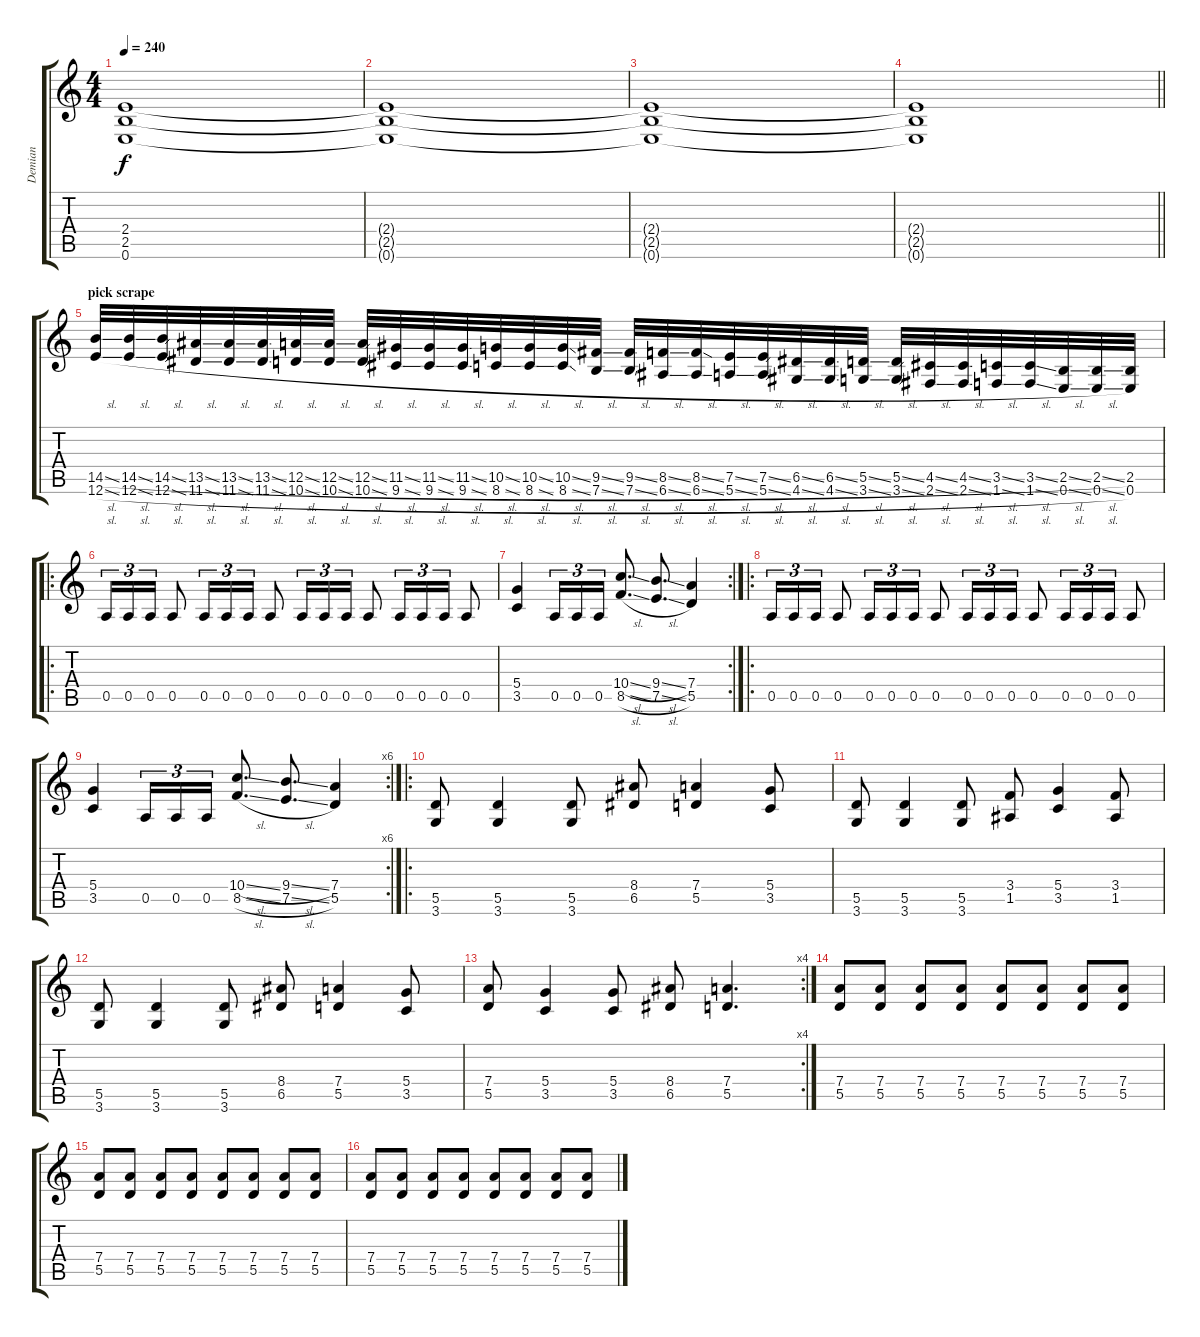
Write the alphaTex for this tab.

\track ("Demian" "Demian") {instrument distortionguitar}
\staff {score tabs}
\tuning (E4 B3 G3 D3 A2 E2) {hide}
\ts (4 4)
\tempo 240
\clef g2
\ks c
(2.4{t} 2.5{t} 0.6{t}).1{dy f} |
(2.4{t} 2.5{t} 0.6{t}).1 |
(2.4{t} 2.5{t} 0.6{t}).1 |
\barLineRight lightlight
(2.4{t} 2.5{t} 0.6{t}).1 |
\section ("" "pick scrape")
(14.5{sl} 12.6{sl}).32 (14.5{sl} 12.6{sl}).32 (14.5{sl} 12.6{sl}).32 (13.5{sl} 11.6{sl}).32 (13.5{sl} 11.6{sl}).32 (13.5{sl} 11.6{sl}).32 (12.5{sl} 10.6{sl}).32 (12.5{sl} 10.6{sl}).32 (12.5{sl} 10.6{sl}).32 (11.5{sl} 9.6{sl}).32 (11.5{sl} 9.6{sl}).32 (11.5{sl} 9.6{sl}).32 (10.5{sl} 8.6{sl}).32 (10.5{sl} 8.6{sl}).32 (10.5{sl} 8.6{sl}).32 (9.5{sl} 7.6{sl}).32 (9.5{sl} 7.6{sl}).32 (8.5{sl} 6.6{sl}).32 (8.5{sl} 6.6{sl}).32 (7.5{sl} 5.6{sl}).32 (7.5{sl} 5.6{sl}).32 (6.5{sl} 4.6{sl}).32 (6.5{sl} 4.6{sl}).32 (5.5{sl} 3.6{sl}).32 (5.5{sl} 3.6{sl}).32 (4.5{sl} 2.6{sl}).32 (4.5{sl} 2.6{sl}).32 (3.5{sl} 1.6{sl}).32 (3.5{sl} 1.6{sl}).32 (2.5{sl} 0.6{sl}).32 (2.5{sl} 0.6{sl}).32 (2.5 0.6).32 |
\ro
0.5.16{tu (3 2)} 0.5.16{tu (3 2)} 0.5.16{tu (3 2)} 0.5.8 0.5.16{tu (3 2)} 0.5.16{tu (3 2)} 0.5.16{tu (3 2)} 0.5.8 0.5.16{tu (3 2)} 0.5.16{tu (3 2)} 0.5.16{tu (3 2)} 0.5.8 0.5.16{tu (3 2)} 0.5.16{tu (3 2)} 0.5.16{tu (3 2)} 0.5.8 |
\rc 2
(5.4 3.5).4 0.5.16{tu (3 2)} 0.5.16{tu (3 2)} 0.5.16{tu (3 2)} (10.4{sl} 8.5{sl}).8{d} (9.4{sl} 7.5{sl}).8{d} (7.4 5.5).4 |
\ro
0.5.16{tu (3 2)} 0.5.16{tu (3 2)} 0.5.16{tu (3 2)} 0.5.8 0.5.16{tu (3 2)} 0.5.16{tu (3 2)} 0.5.16{tu (3 2)} 0.5.8 0.5.16{tu (3 2)} 0.5.16{tu (3 2)} 0.5.16{tu (3 2)} 0.5.8 0.5.16{tu (3 2)} 0.5.16{tu (3 2)} 0.5.16{tu (3 2)} 0.5.8 |
\rc 6
(5.4 3.5).4 0.5.16{tu (3 2)} 0.5.16{tu (3 2)} 0.5.16{tu (3 2)} (10.4{sl} 8.5{sl}).8{d} (9.4{sl} 7.5{sl}).8{d} (7.4 5.5).4 |
\ro
(5.5 3.6).8 (5.5 3.6).4 (5.5 3.6).8 (8.4 6.5).8 (7.4 5.5).4 (5.4 3.5).8 |
(5.5 3.6).8 (5.5 3.6).4 (5.5 3.6).8 (3.4 1.5).8 (5.4 3.5).4 (3.4 1.5).8 |
(5.5 3.6).8 (5.5 3.6).4 (5.5 3.6).8 (8.4 6.5).8 (7.4 5.5).4 (5.4 3.5).8 |
\rc 4
(7.4 5.5).8 (5.4 3.5).4 (5.4 3.5).8 (8.4 6.5).8 (7.4 5.5).4{d} |
(7.4 5.5).8 (7.4 5.5).8 (7.4 5.5).8 (7.4 5.5).8 (7.4 5.5).8 (7.4 5.5).8 (7.4 5.5).8 (7.4 5.5).8 |
(7.4 5.5).8 (7.4 5.5).8 (7.4 5.5).8 (7.4 5.5).8 (7.4 5.5).8 (7.4 5.5).8 (7.4 5.5).8 (7.4 5.5).8 |
(7.4 5.5).8 (7.4 5.5).8 (7.4 5.5).8 (7.4 5.5).8 (7.4 5.5).8 (7.4 5.5).8 (7.4 5.5).8 (7.4 5.5).8
